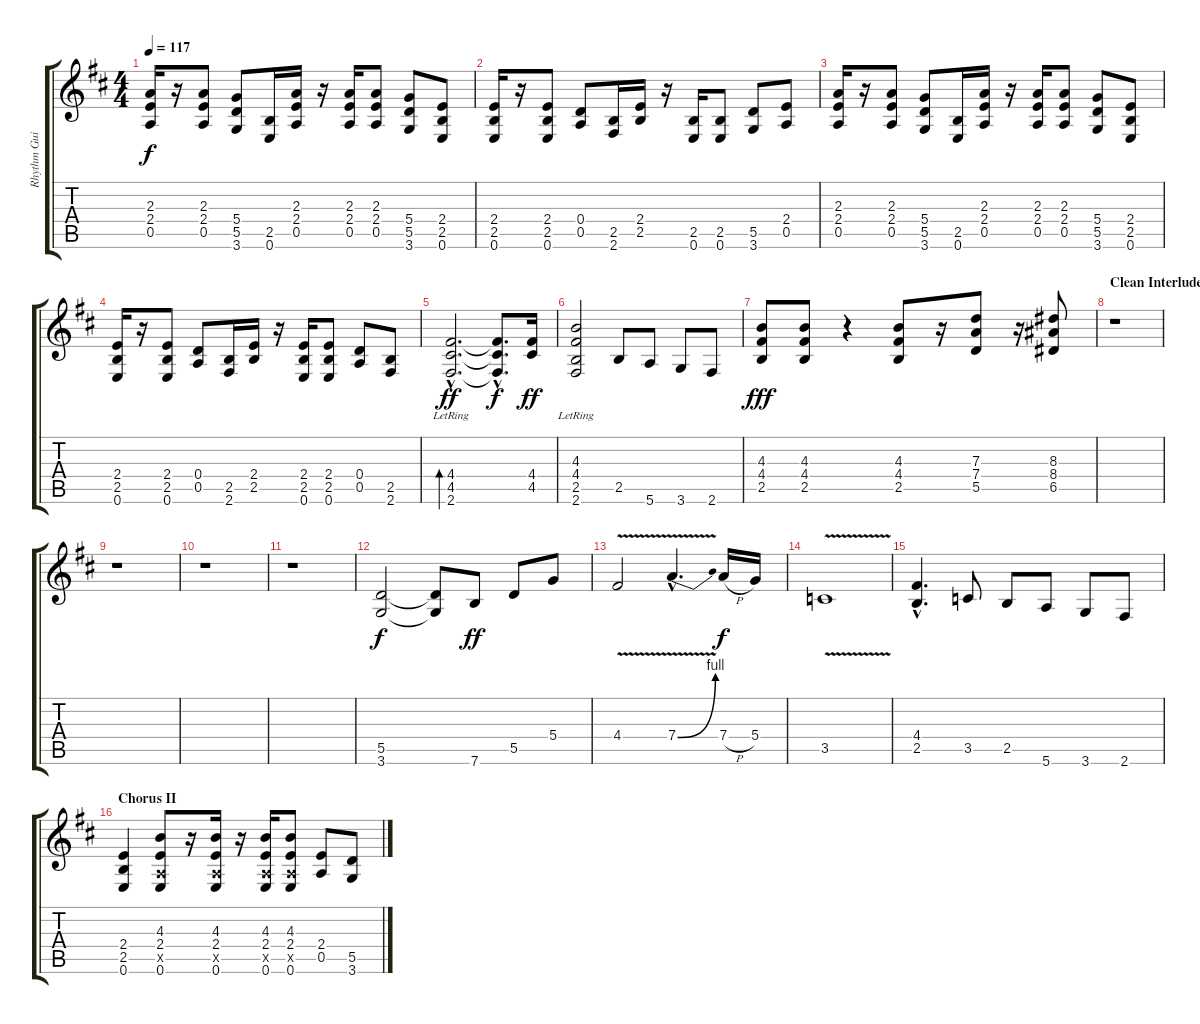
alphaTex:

\track ("Rhythm Guitar" "Rhythm Gui") {instrument overdrivenguitar}
\staff {score tabs}
\tuning (E4 B3 G3 D3 A2 E2) {hide}
\ts (4 4)
\tempo 117
\clef g2
\ks d
(2.3 2.4 0.5).16{dy f} r.16 (2.3 2.4 0.5).8 (5.4 5.5 3.6).8 (2.5 0.6).16 (2.3 2.4 0.5).16 r.16 (2.3 2.4 0.5).16 (2.3 2.4 0.5).8 (5.4 5.5 3.6).8 (2.4 2.5 0.6).8 |
(2.4 2.5 0.6).16 r.16 (2.4 2.5 0.6).8 (0.4 0.5).8 (2.5 2.6).16 (2.4 2.5).16 r.16 (2.5 0.6).16 (2.5 0.6).8 (5.5 3.6).8 (2.4 0.5).8 |
(2.3 2.4 0.5).16 r.16 (2.3 2.4 0.5).8 (5.4 5.5 3.6).8 (2.5 0.6).16 (2.3 2.4 0.5).16 r.16 (2.3 2.4 0.5).16 (2.3 2.4 0.5).8 (5.4 5.5 3.6).8 (2.4 2.5 0.6).8 |
(2.4 2.5 0.6).16 r.16 (2.4 2.5 0.6).8 (0.4 0.5).8 (2.5 2.6).16 (2.4 2.5).16 r.16 (2.4 2.5 0.6).16 (2.4 2.5 0.6).8 (0.4 0.5).8 (2.5 2.6).8 |
(4.4{hac} 4.5{hac lr} 2.6{hac lr}).2{d bd 240 dy ff instrument electricguitarclean} (4.4{hac t} 4.5{hac t} 2.6{hac t}).8{d dy f} (4.4 4.5).16{dy ff} |
(4.3{lr} 4.4{lr} 2.5{lr} 2.6{lr}).2 2.5.8{instrument overdrivenguitar} 5.6.8 3.6.8 2.6.8 |
(4.3 4.4 2.5).8{dy fff} (4.3 4.4 2.5).8 r.4 (4.3 4.4 2.5).8 r.16 (7.3 7.4 5.5).8 r.16 (8.3 8.4 6.5).8 |
\section ("" "Clean Interlude")
r.1 |
r.1 |
r.1 |
r.1 |
(5.5 3.6).2{dy f} (5.5{t} 3.6{t}).8 7.6.8{dy ff} 5.5.8 5.4.8 |
4.4{v}.2 7.4{be (bend 0 0 60 4) v hac}.4{d} 7.4{h}.16{dy f} 5.4.16 |
3.5{v}.1 |
(4.4 2.5{hac}).4{d} 3.5.8 2.5.8 5.6.8 3.6.8 2.6.8 |
\section ("" "Chorus II")
(2.4 2.5 0.6).4 (4.3 2.4 0.5{x} 0.6).8 r.16 (4.3 2.4 0.5{x} 0.6).16 r.16 (4.3 2.4 0.5{x} 0.6).16 (4.3 2.4 0.5{x} 0.6).8 (2.4 0.5).8 (5.5 3.6).8
